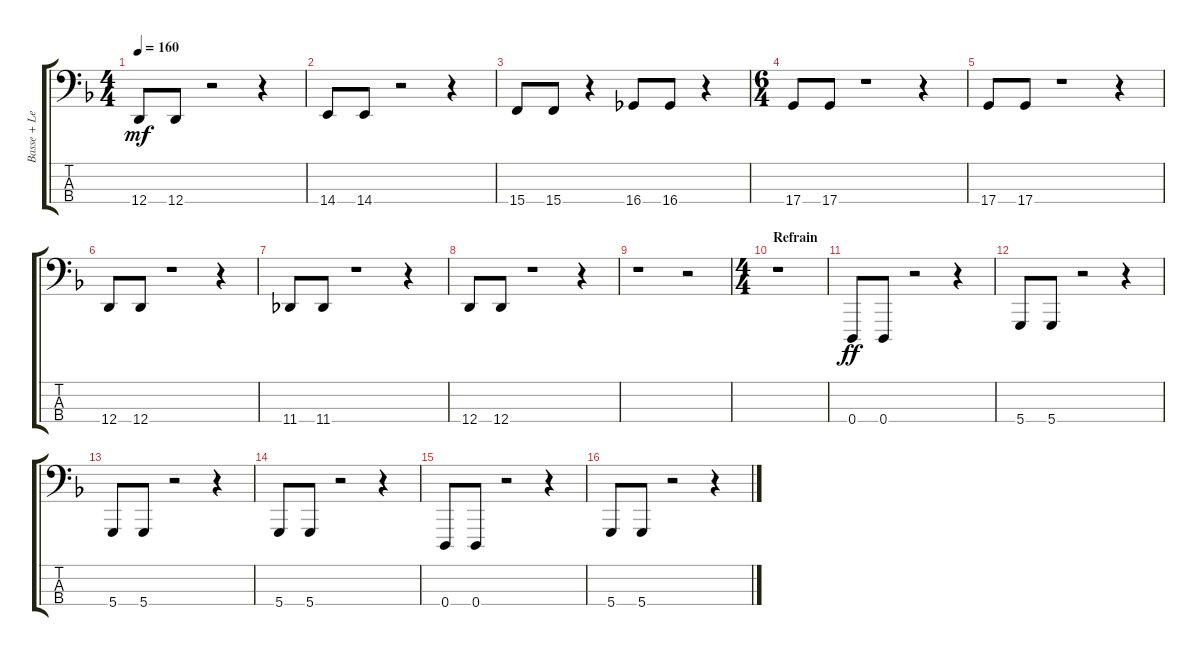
\track ("Basse + Lead" "Basse + Le") {instrument lead8bassandlead}
\staff {score tabs}
\tuning (G2 D2 A1 D1) {hide}
\ts (4 4)
\tempo 160
\clef f4
\ks f
12.4.8{dy mf} 12.4.8 r.2 r.4 |
14.4.8 14.4.8 r.2 r.4 |
15.4.8 15.4.8 r.4 16.4.8 16.4.8 r.4 |
\ts (6 4)
17.4.8 17.4.8 r.1 r.4 |
17.4.8 17.4.8 r.1 r.4 |
12.4.8 12.4.8 r.1 r.4 |
11.4.8 11.4.8 r.1 r.4 |
12.4.8 12.4.8 r.1 r.4 |
r.1 r.2 |
\ts (4 4)
\section ("" "Refrain")
r.1 |
0.4.8{dy ff} 0.4.8 r.2 r.4 |
5.4.8 5.4.8 r.2 r.4 |
5.4.8 5.4.8 r.2 r.4 |
5.4.8 5.4.8 r.2 r.4 |
0.4.8 0.4.8 r.2 r.4 |
5.4.8 5.4.8 r.2 r.4
